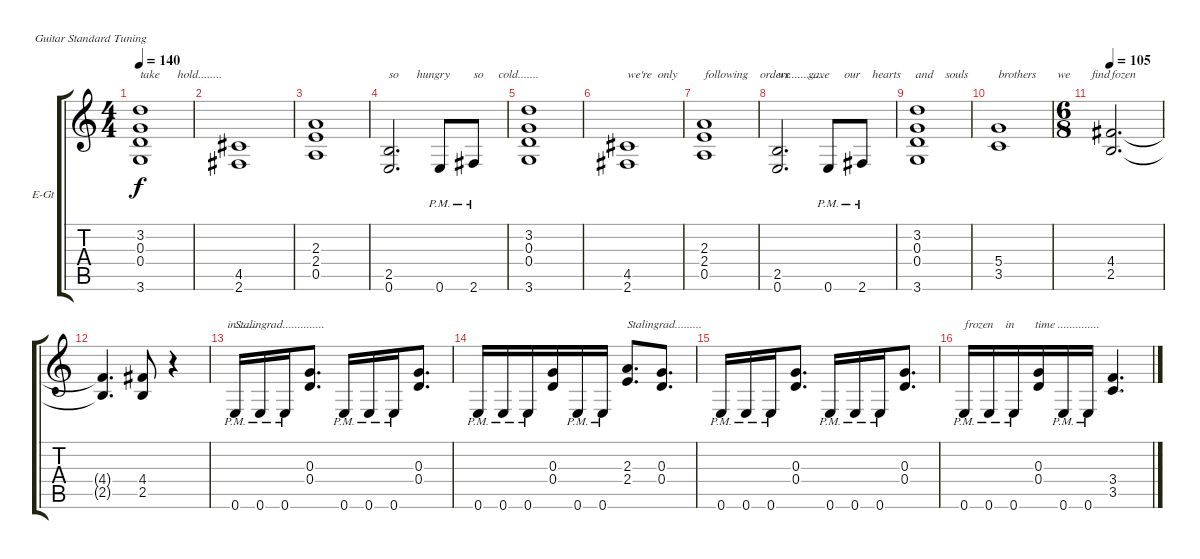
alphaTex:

\defaultSystemsLayout 4
\bracketExtendMode groupsimilarinstruments
\firstSystemTrackNameOrientation horizontal
\otherSystemsTrackNameOrientation horizontal
\track ("Wolf Hoffmann" "E-Gt") {instrument distortionguitar}
\staff {score tabs}
\tuning (E4 B3 G3 D3 A2 E2)
\ts (4 4)
\tempo 140
\clef g2
\ks c
(0.4 3.6 0.3 3.2).1{txt "take      hold........" dy f} |
(4.5 2.6).1 |
(2.3 2.4 0.5).1 |
(2.5 0.6).2{d txt "so      hungry"} 0.6{pm}.8 2.6{pm}.8{txt "so     cold......."} |
(3.6 0.4 0.3 3.2).1 |
(4.5 2.6).1{txt "we're  only "} |
(2.3 2.4 0.5).1{txt "following    orders............"} |
(2.5 0.6).2{d txt "we      gave     our    hearts     and    souls"} 0.6{pm}.8 2.6{pm}.8 |
(3.6 0.4 0.3 3.2).1 |
(5.4 3.5).1{txt "brothers       we       find"} |
\ts (6 8)
\tempo 105
(4.4 2.5).2{d txt "fozen                       in                  time.............."} |
(4.4{t} 2.5{t}).4{d} (4.4 2.5).8 r.4{txt "                  in......."} |
0.6{pm}.16{txt "Stalingrad.............."} 0.6{pm}.16 0.6{pm}.16 (0.3 0.4).8{d} 0.6{pm}.16 0.6{pm}.16 0.6{pm}.16 (0.3 0.4).8{d} |
0.6{pm}.16 0.6{pm}.16 0.6{pm}.16 (0.3 0.4).16 0.6{pm}.16 0.6{pm}.16 (2.4 2.3).8{d txt "Stalingrad........."} (0.4 0.3).8{d} |
0.6{pm}.16 0.6{pm}.16 0.6{pm}.16 (0.3 0.4).8{d} 0.6{pm}.16 0.6{pm}.16 0.6{pm}.16 (0.3 0.4).8{d} |
0.6{pm}.16{txt "frozen    in       time .............."} 0.6{pm}.16 0.6{pm}.16 (0.3 0.4).16 0.6{pm}.16 0.6{pm}.16 (3.4 3.5).4{d}
